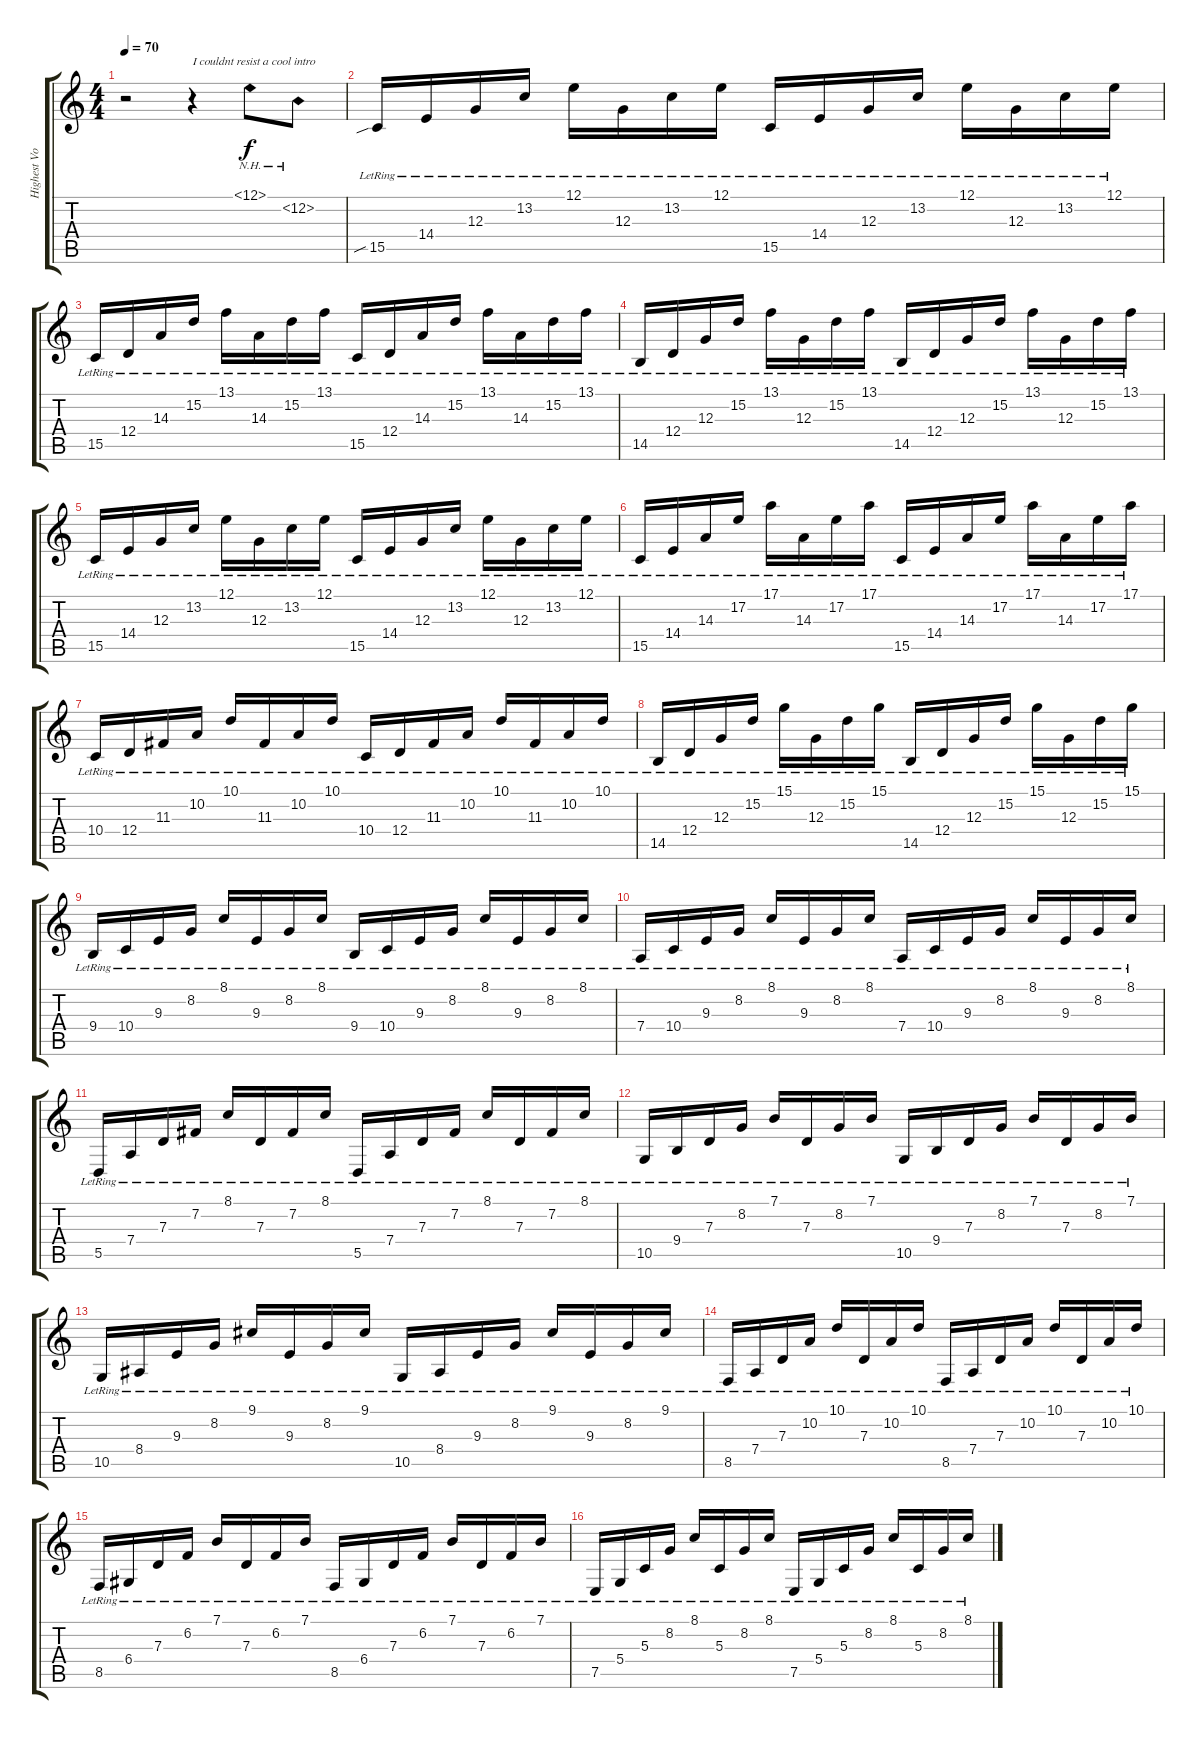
\track ("Highest Voice Arr. For Guitar" "Highest Vo") {instrument harpsichord}
\staff {score tabs}
\tuning (E4 B3 G3 D3 A2 E2) {hide}
\ts (4 4)
\tempo 70
\clef g2
\ks c
r.2{dy f instrument harpsichord} r.4{txt "I couldnt resist a cool intro"} 12.1{nh}.8 12.2{nh}.8 |
15.5{sib lr}.16 14.4{lr}.16 12.3{lr}.16 13.2{lr}.16 12.1{lr}.16 12.3{lr}.16 13.2{lr}.16 12.1{lr}.16 15.5{lr}.16 14.4{lr}.16 12.3{lr}.16 13.2{lr}.16 12.1{lr}.16 12.3{lr}.16 13.2{lr}.16 12.1{lr}.16 |
15.5{lr}.16 12.4{lr}.16 14.3{lr}.16 15.2{lr}.16 13.1{lr}.16 14.3{lr}.16 15.2{lr}.16 13.1{lr}.16 15.5{lr}.16 12.4{lr}.16 14.3{lr}.16 15.2{lr}.16 13.1{lr}.16 14.3{lr}.16 15.2{lr}.16 13.1{lr}.16 |
14.5{lr}.16 12.4{lr}.16 12.3{lr}.16 15.2{lr}.16 13.1{lr}.16 12.3{lr}.16 15.2{lr}.16 13.1{lr}.16 14.5{lr}.16 12.4{lr}.16 12.3{lr}.16 15.2{lr}.16 13.1{lr}.16 12.3{lr}.16 15.2{lr}.16 13.1{lr}.16 |
15.5{lr}.16 14.4{lr}.16 12.3{lr}.16 13.2{lr}.16 12.1{lr}.16 12.3{lr}.16 13.2{lr}.16 12.1{lr}.16 15.5{lr}.16 14.4{lr}.16 12.3{lr}.16 13.2{lr}.16 12.1{lr}.16 12.3{lr}.16 13.2{lr}.16 12.1{lr}.16 |
15.5{lr}.16 14.4{lr}.16 14.3{lr}.16 17.2{lr}.16 17.1{lr}.16 14.3{lr}.16 17.2{lr}.16 17.1{lr}.16 15.5{lr}.16 14.4{lr}.16 14.3{lr}.16 17.2{lr}.16 17.1{lr}.16 14.3{lr}.16 17.2{lr}.16 17.1{lr}.16 |
10.4{lr}.16 12.4{lr}.16 11.3{lr}.16 10.2{lr}.16 10.1{lr}.16 11.3{lr}.16 10.2{lr}.16 10.1{lr}.16 10.4{lr}.16 12.4{lr}.16 11.3{lr}.16 10.2{lr}.16 10.1{lr}.16 11.3{lr}.16 10.2{lr}.16 10.1{lr}.16 |
14.5{lr}.16 12.4{lr}.16 12.3{lr}.16 15.2{lr}.16 15.1{lr}.16 12.3{lr}.16 15.2{lr}.16 15.1{lr}.16 14.5{lr}.16 12.4{lr}.16 12.3{lr}.16 15.2{lr}.16 15.1{lr}.16 12.3{lr}.16 15.2{lr}.16 15.1{lr}.16 |
9.4{lr}.16 10.4{lr}.16 9.3{lr}.16 8.2{lr}.16 8.1{lr}.16 9.3{lr}.16 8.2{lr}.16 8.1{lr}.16 9.4{lr}.16 10.4{lr}.16 9.3{lr}.16 8.2{lr}.16 8.1{lr}.16 9.3{lr}.16 8.2{lr}.16 8.1{lr}.16 |
7.4{lr}.16 10.4{lr}.16 9.3{lr}.16 8.2{lr}.16 8.1{lr}.16 9.3{lr}.16 8.2{lr}.16 8.1{lr}.16 7.4{lr}.16 10.4{lr}.16 9.3{lr}.16 8.2{lr}.16 8.1{lr}.16 9.3{lr}.16 8.2{lr}.16 8.1{lr}.16 |
5.5{lr}.16 7.4{lr}.16 7.3{lr}.16 7.2{lr}.16 8.1{lr}.16 7.3{lr}.16 7.2{lr}.16 8.1{lr}.16 5.5{lr}.16 7.4{lr}.16 7.3{lr}.16 7.2{lr}.16 8.1{lr}.16 7.3{lr}.16 7.2{lr}.16 8.1{lr}.16 |
10.5{lr}.16 9.4{lr}.16 7.3{lr}.16 8.2{lr}.16 7.1{lr}.16 7.3{lr}.16 8.2{lr}.16 7.1{lr}.16 10.5{lr}.16 9.4{lr}.16 7.3{lr}.16 8.2{lr}.16 7.1{lr}.16 7.3{lr}.16 8.2{lr}.16 7.1{lr}.16 |
10.5{lr}.16 8.4{lr}.16 9.3{lr}.16 8.2{lr}.16 9.1{lr}.16 9.3{lr}.16 8.2{lr}.16 9.1{lr}.16 10.5{lr}.16 8.4{lr}.16 9.3{lr}.16 8.2{lr}.16 9.1{lr}.16 9.3{lr}.16 8.2{lr}.16 9.1{lr}.16 |
8.5{lr}.16 7.4{lr}.16 7.3{lr}.16 10.2{lr}.16 10.1{lr}.16 7.3{lr}.16 10.2{lr}.16 10.1{lr}.16 8.5{lr}.16 7.4{lr}.16 7.3{lr}.16 10.2{lr}.16 10.1{lr}.16 7.3{lr}.16 10.2{lr}.16 10.1{lr}.16 |
8.5{lr}.16 6.4{lr}.16 7.3{lr}.16 6.2{lr}.16 7.1{lr}.16 7.3{lr}.16 6.2{lr}.16 7.1{lr}.16 8.5{lr}.16 6.4{lr}.16 7.3{lr}.16 6.2{lr}.16 7.1{lr}.16 7.3{lr}.16 6.2{lr}.16 7.1{lr}.16 |
7.5{lr}.16 5.4{lr}.16 5.3{lr}.16 8.2{lr}.16 8.1{lr}.16 5.3{lr}.16 8.2{lr}.16 8.1{lr}.16 7.5{lr}.16 5.4{lr}.16 5.3{lr}.16 8.2{lr}.16 8.1{lr}.16 5.3{lr}.16 8.2{lr}.16 8.1{lr}.16
